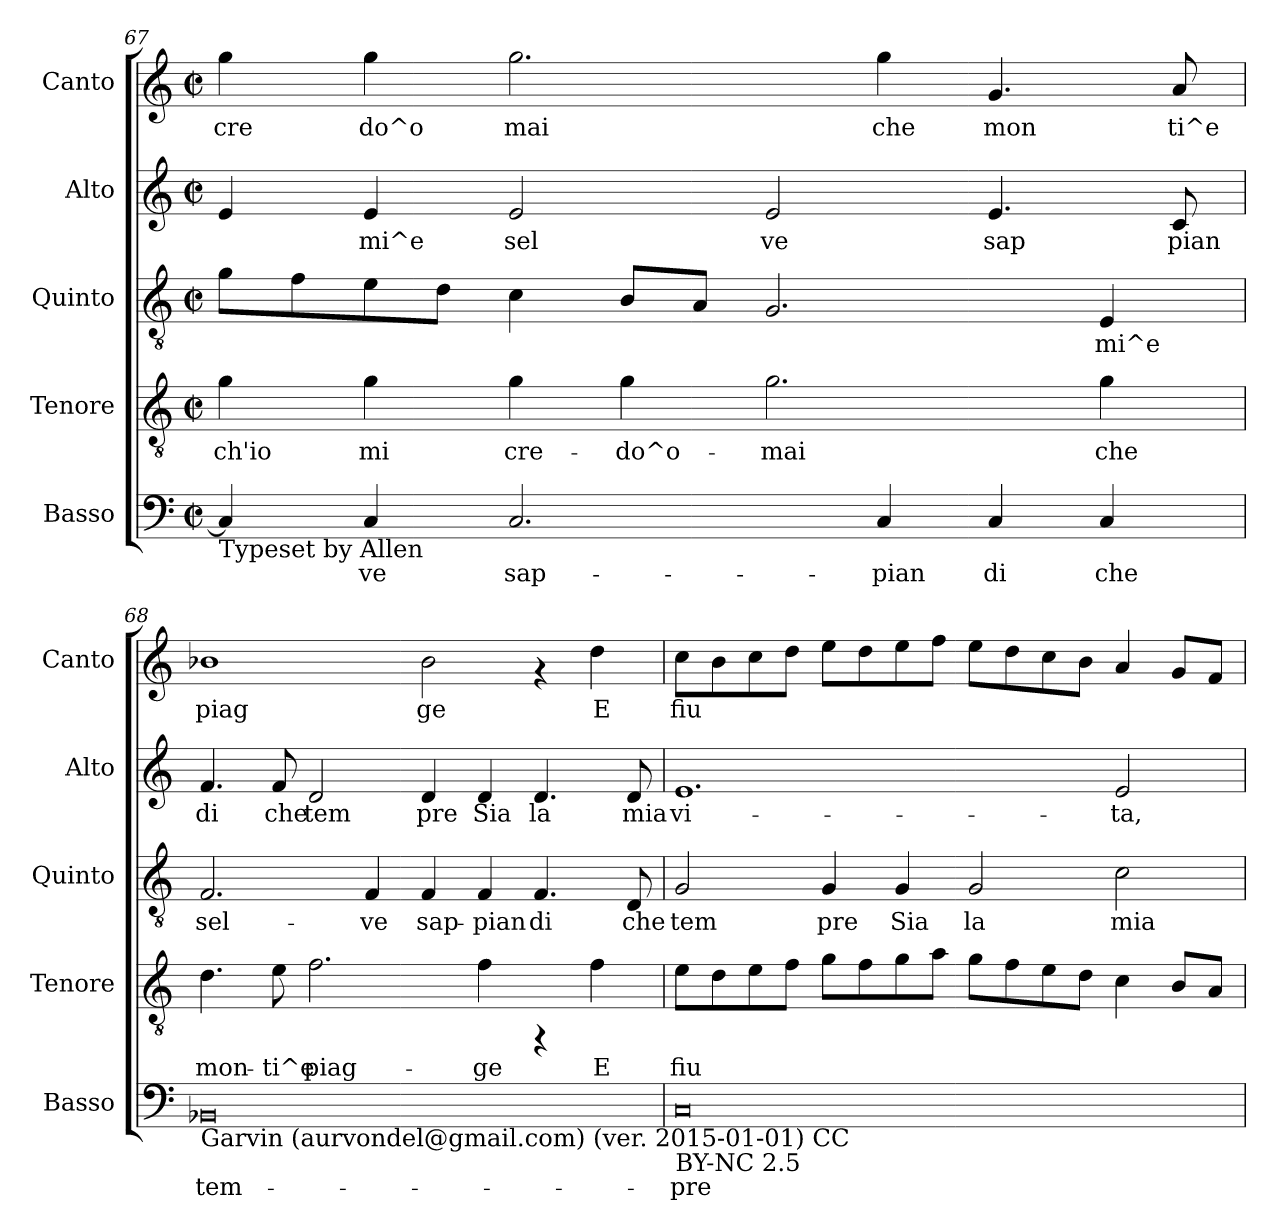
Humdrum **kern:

**kern	**text	**kern	**text	**kern	**text	**kern	**text	**kern	**text
*part5	*part5	*part4	*part4	*part3	*part3	*part2	*part2	*part1	*part1
*staff5	*staff5	*staff4	*staff4	*staff3	*staff3	*staff2	*staff2	*staff1	*staff1
*I"Basso	*	*I"Tenore	*	*I"Quinto	*	*I"Alto	*	*I"Canto	*
*I'Basso	*	*I'Tenore	*	*I'Quinto	*	*I'Alto	*	*I'Canto	*
*clefF4	*	*clefGv2	*	*clefGv2	*	*clefG2	*	*clefG2	*
*k[]	*	*k[]	*	*k[]	*	*k[]	*	*k[]	*
*C:	*	*C:	*	*C:	*	*C:	*	*C:	*
*M2/2	*	*M2/2	*	*M2/2	*	*M2/2	*	*M2/2	*
*met(c|)	*	*met(c|)	*	*met(c|)	*	*met(c|)	*	*met(c|)	*
=67	=67	=67	=67	=67	=67	=67	=67	=67	=67
!LO:TX:b:t=Typeset by Allen	!	!	!	!	!	!	!	!	!
!	!LO:LY:b:cj	!	!LO:LY:b:cj	!	!LO:LY:b:cj	!	!LO:LY:b:cj	!	!LO:LY:b:cj
4C/]	--	4g\	ch'io	8g\L	--	4e/	.	4gg\	cre
!	!	!	!	!	!LO:LY:b:cj	!	!	!	!
.	.	.	.	8f\	--	.	.	.	.
!	!LO:LY:b:cj	!	!LO:LY:b:cj	!	!LO:LY:b:cj	!	!LO:LY:b:cj	!	!LO:LY:b:cj
4C/	-ve	4g\	mi	8e\	--	4e/	mi^e	4gg\	do^o
!	!	!	!	!	!LO:LY:b:cj	!	!	!	!
.	.	.	.	8d\J	--	.	.	.	.
!	!LO:LY:b:cj	!	!LO:LY:b:cj	!	!LO:LY:b:cj	!	!LO:LY:b:cj	!	!LO:LY:b:cj
2.C/	sap-	4g\	cre-	4c\	--	2e/	sel	2.gg\	mai
!	!	!	!LO:LY:b:cj	!	!LO:LY:b:cj	!	!	!	!
.	.	4g\	-do^o-	8B/L	--	.	.	.	.
!	!	!	!	!	!LO:LY:b:cj	!	!	!	!
.	.	.	.	8A/J	--	.	.	.	.
!	!	!	!LO:LY:b:cj	!	!LO:LY:b:cj	!	!LO:LY:b:cj	!	!
.	.	2.g\	-mai	2.G/	--	2e/	ve	.	.
!	!LO:LY:b:cj	!	!	!	!	!	!	!	!LO:LY:b:cj
4C/	-pian	.	.	.	.	.	.	4gg\	che
!	!LO:LY:b:cj	!	!	!	!	!	!LO:LY:b:cj	!	!LO:LY:b:cj
4C/	di	.	.	.	.	4.e/	sap	4.g/	mon
!	!LO:LY:b:cj	!	!LO:LY:b:cj	!	!LO:LY:b:cj	!	!	!	!
4C/	che	4g\	che	4E/	-mi^e	.	.	.	.
!	!	!	!	!	!	!	!LO:LY:b:cj	!	!LO:LY:b:cj
.	.	.	.	.	.	8c/	pian	8a/	ti^e
=68	=68	=68	=68	=68	=68	=68	=68	=68	=68
!LO:TX:b:t=Garvin (aurvondel@gmail.com) (ver. 2015-01-01) CC	!	!	!	!	!	!	!	!	!
!	!LO:LY:b:cj	!	!LO:LY:b:cj	!	!LO:LY:b:cj	!	!LO:LY:b:cj	!	!LO:LY:b:cj
0BB-X	tem-	4.d\	mon-	2.F/	sel-	4.f/	di	1b-X	piag
!	!	!	!LO:LY:b:cj	!	!	!	!LO:LY:b:cj	!	!
.	.	8e\	-ti^e	.	.	8f/	che	.	.
!	!	!	!LO:LY:b:cj	!	!	!	!LO:LY:b:cj	!	!
.	.	2.f\	piag-	.	.	2d/	tem	.	.
!	!	!	!	!	!LO:LY:b:cj	!	!	!	!
.	.	.	.	4F/	-ve	.	.	.	.
!	!	!	!	!	!LO:LY:b:cj	!	!LO:LY:b:cj	!	!LO:LY:b:cj
.	.	.	.	4F/	sap-	4d/	pre	2b-\	ge
!	!	!	!LO:LY:b:cj	!	!LO:LY:b:cj	!	!LO:LY:b:cj	!	!
.	.	4f\	-ge	4F/	-pian	4d/	Sia	.	.
!	!	!	!	!	!LO:LY:b:cj	!	!LO:LY:b:cj	!	!
.	.	4rFF	.	4.F/	di	4.d/	la	4rf	.
!	!	!	!LO:LY:b:cj	!	!	!	!	!	!LO:LY:b:cj
.	.	4f\	E	.	.	.	.	4dd\	E
!	!	!	!	!	!LO:LY:b:cj	!	!LO:LY:b:cj	!	!
.	.	.	.	8D/	che	8d/	mia	.	.
!!LO:PB:g=z
=69	=69	=69	=69	=69	=69	=69	=69	=69	=69
!LO:TX:b:t=BY-NC 2.5	!	!	!	!	!	!	!	!	!
!	!LO:LY:b:cj	!	!LO:LY:b:cj	!	!LO:LY:b:cj	!	!LO:LY:b:cj	!	!LO:LY:b:cj
0C	-pre	8e\L	fiu-	2G/	tem	1.e	vi-	8cc\L	fiu-
!	!	!	!LO:LY:b:cj	!	!	!	!	!	!LO:LY:b:cj
.	.	8d\	--	.	.	.	.	8b\	--
!	!	!	!LO:LY:b:cj	!	!	!	!	!	!LO:LY:b:cj
.	.	8e\	--	.	.	.	.	8cc\	--
!	!	!	!LO:LY:b:cj	!	!	!	!	!	!LO:LY:b:cj
.	.	8f\J	--	.	.	.	.	8dd\J	--
!	!	!	!LO:LY:b:cj	!	!LO:LY:b:cj	!	!	!	!LO:LY:b:cj
.	.	8g\L	--	4G/	pre	.	.	8ee\L	--
!	!	!	!LO:LY:b:cj	!	!	!	!	!	!LO:LY:b:cj
.	.	8f\	--	.	.	.	.	8dd\	--
!	!	!	!LO:LY:b:cj	!	!LO:LY:b:cj	!	!	!	!LO:LY:b:cj
.	.	8g\	--	4G/	Sia	.	.	8ee\	--
!	!	!	!LO:LY:b:cj	!	!	!	!	!	!LO:LY:b:cj
.	.	8a\J	--	.	.	.	.	8ff\J	--
!	!	!	!LO:LY:b:cj	!	!LO:LY:b:cj	!	!	!	!LO:LY:b:cj
.	.	8g\L	--	2G/	la	.	.	8ee\L	--
!	!	!	!LO:LY:b:cj	!	!	!	!	!	!LO:LY:b:cj
.	.	8f\	--	.	.	.	.	8dd\	--
!	!	!	!LO:LY:b:cj	!	!	!	!	!	!LO:LY:b:cj
.	.	8e\	--	.	.	.	.	8cc\	--
!	!	!	!LO:LY:b:cj	!	!	!	!	!	!LO:LY:b:cj
.	.	8d\J	--	.	.	.	.	8b\J	--
!	!	!	!LO:LY:b:cj	!	!LO:LY:b:cj	!	!LO:LY:b:cj	!	!LO:LY:b:cj
.	.	4c\	--	2c\	mia	2e/	-ta,	4a/	--
!	!	!	!LO:LY:b:cj	!	!	!	!	!	!LO:LY:b:cj
.	.	8B/L	--	.	.	.	.	8g/L	--
!	!	!	!LO:LY:b:cj	!	!	!	!	!	!LO:LY:b:cj
.	.	8A/J	--	.	.	.	.	8f/J	--
=	=	=	=	=	=	=	=	=	=
*-	*-	*-	*-	*-	*-	*-	*-	*-	*-
